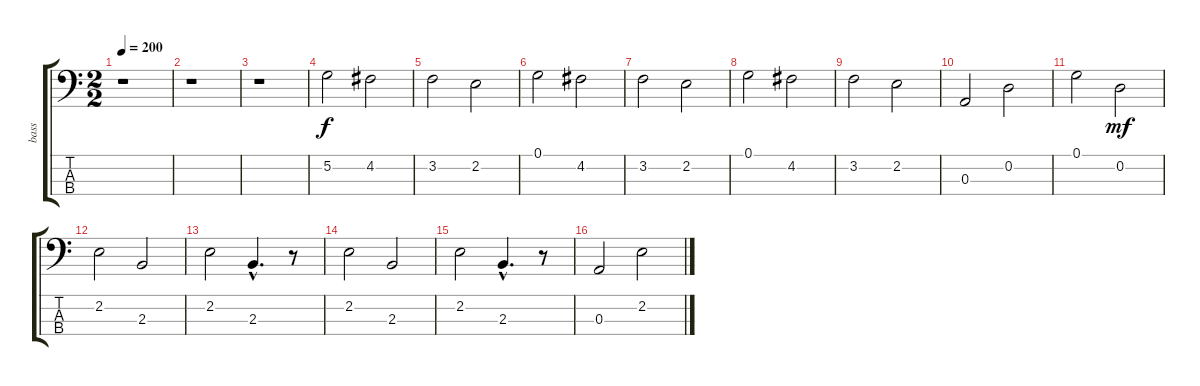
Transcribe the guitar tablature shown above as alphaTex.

\track ("bass" "bass") {instrument electricbassfinger}
\staff {score tabs}
\tuning (G2 D2 A1 E1) {hide}
\ts (2 2)
\tempo 200
\clef f4
\ks c
r.1{dy f volume 12 balance 3 instrument electricbassfinger} |
r.1 |
r.1 |
5.2.2 4.2.2 |
3.2.2 2.2.2 |
0.1.2 4.2.2 |
3.2.2 2.2.2 |
0.1.2 4.2.2 |
3.2.2 2.2.2 |
0.3.2 0.2.2 |
0.1.2 0.2.2{dy mf} |
2.2.2 2.3.2 |
2.2.2 2.3{hac}.4{d} r.8 |
2.2.2 2.3.2 |
2.2.2 2.3{hac}.4{d} r.8 |
0.3.2 2.2.2
